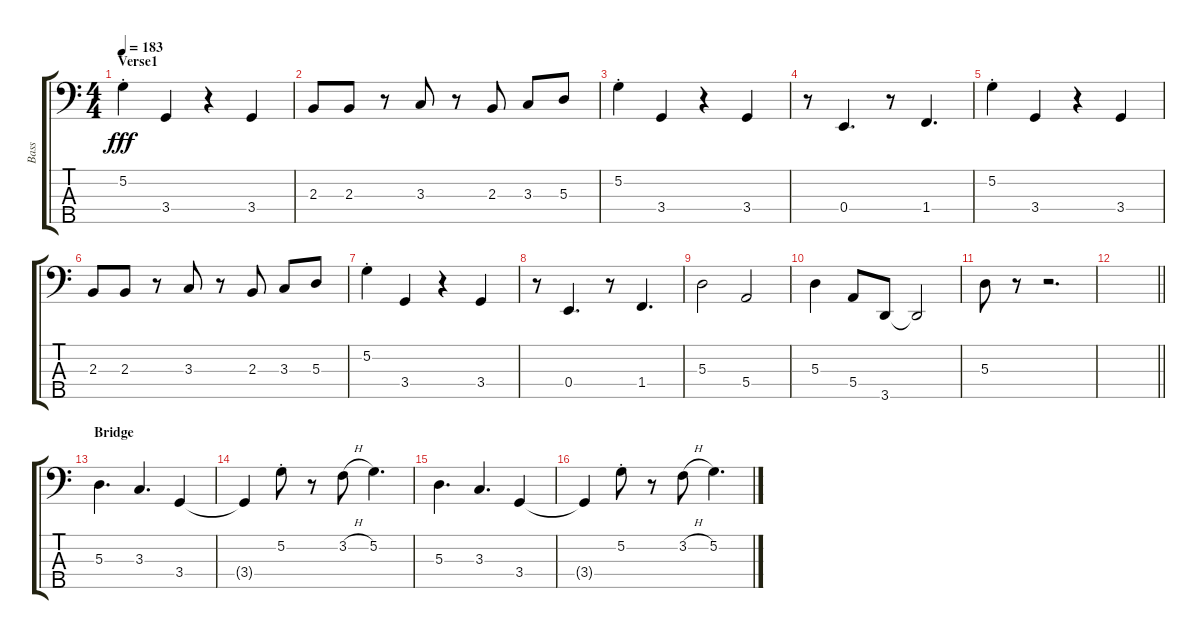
\track ("Bass" "Bass") {instrument electricbassfinger}
\staff {score tabs}
\tuning (G2 D2 A1 E1 B0) {hide}
\ts (4 4)
\section ("" "Verse1")
\tempo 183
\clef f4
\ks c
5.2{st}.4{dy fff} 3.4.4 r.4 3.4.4 |
2.3.8 2.3.8 r.8 3.3.8 r.8 2.3.8 3.3.8 5.3.8 |
5.2{st}.4 3.4.4 r.4 3.4.4 |
r.8 0.4.4{d} r.8 1.4.4{d} |
5.2{st}.4 3.4.4 r.4 3.4.4 |
2.3.8 2.3.8 r.8 3.3.8 r.8 2.3.8 3.3.8 5.3.8 |
5.2{st}.4 3.4.4 r.4 3.4.4 |
r.8 0.4.4{d} r.8 1.4.4{d} |
5.3.2 5.4.2 |
5.3.4 5.4.8 3.5.8 3.5{t}.2 |
5.3.8 r.8 r.2{d} |
\barLineRight lightlight
|
\section ("" "Bridge")
5.3.4{d} 3.3.4{d} 3.4.4 |
3.4{t}.4 5.2{st}.8 r.8 3.2{h}.8 5.2.4{d} |
5.3.4{d} 3.3.4{d} 3.4.4 |
3.4{t}.4 5.2{st}.8 r.8 3.2{h}.8 5.2.4{d}
